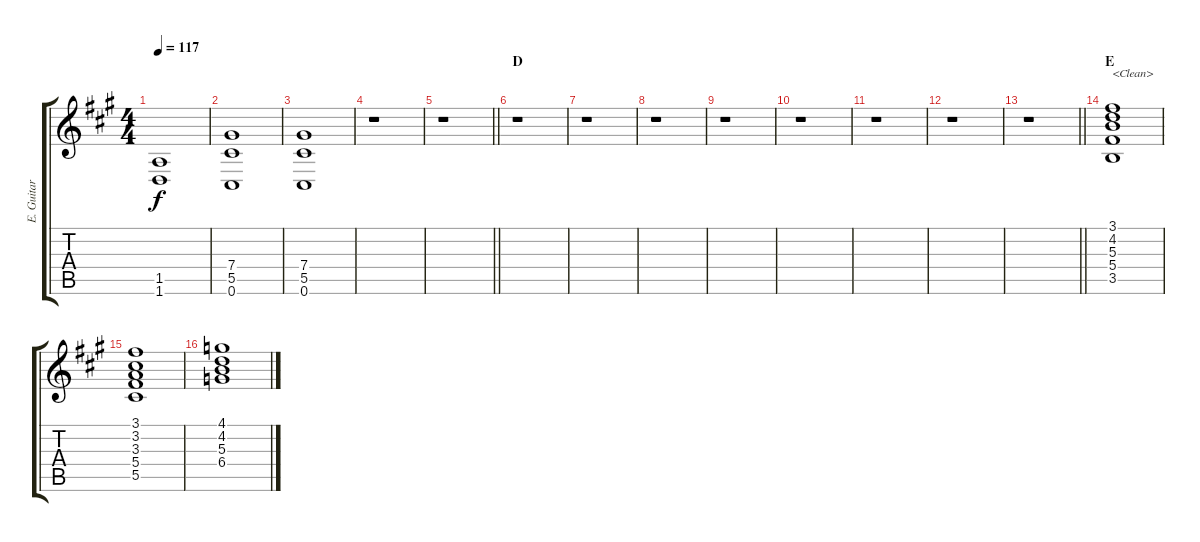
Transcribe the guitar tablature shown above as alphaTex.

\track ("E. Guitar I" "E. Guitar ") {instrument overdrivenguitar}
\staff {score tabs}
\tuning (Eb4 Bb3 Gb3 Db3 Ab2 Db2) {hide}
\ts (4 4)
\tempo 117
\clef g2
\ks a
(1.5 1.6).1{dy f} |
(7.4 5.5 0.6).1 |
(7.4 5.5 0.6).1 |
r.1 |
\barLineRight lightlight
r.1 |
\section ("" "D")
r.1 |
r.1 |
r.1 |
r.1 |
r.1 |
r.1 |
r.1 |
\barLineRight lightlight
r.1 |
\section ("" "E")
(3.1 4.2 5.3 5.4 3.5).1{txt "<Clean>" instrument electricguitarclean} |
(3.1 3.2 3.3 5.4 5.5).1 |
(4.1 4.2 5.3 6.4).1
